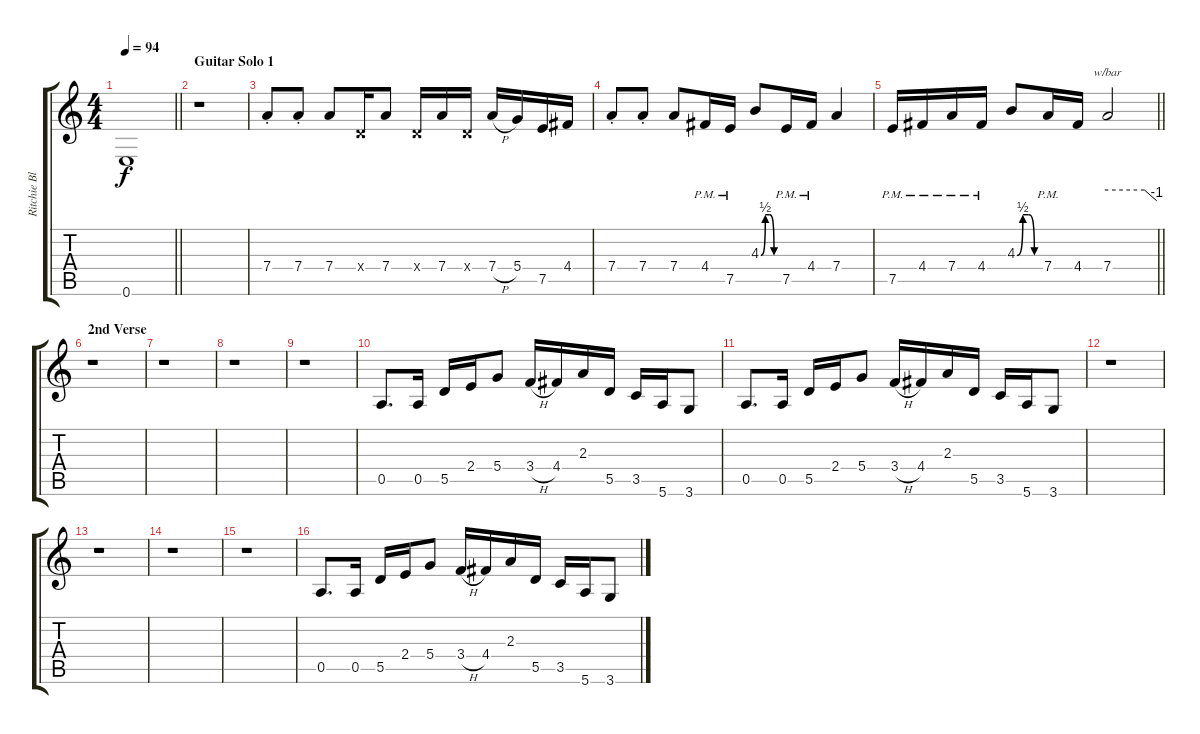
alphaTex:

\track ("Ritchie Blackmore (Lead)" "Ritchie Bl") {instrument overdrivenguitar}
\staff {score tabs}
\tuning (E4 B3 G3 D3 A2 E2) {hide}
\ts (4 4)
\tempo 94
\clef g2
\barLineRight lightlight
\ks c
0.6{t}.1{dy f} |
\section ("" "Guitar Solo 1")
r.1 |
7.4{st}.8{volume 14} 7.4{st}.8 7.4.8 0.4{x}.16 7.4.8 0.4{x}.16 7.4.16 0.4{x}.16 7.4{h}.16 5.4.16 7.5.16 4.4.16 |
7.4{st}.8 7.4{st}.8 7.4.8 4.4{pm}.16 7.5{pm}.16 4.3{be (custom 0 0 15 2 30 2 45 0 60 0)}.8 7.5{pm}.16 4.4{pm}.16 7.4.4 |
\barLineRight lightlight
7.5{pm}.16 4.4{pm}.16 7.4{pm}.16 4.4{pm}.16 4.3{be (custom 0 0 15 2 30 2 45 0 60 0)}.8 7.4{pm}.16 4.4.16 7.4.2{tbe (custom default 0 0 45 0 60 -4)} |
\section ("" "2nd Verse")
r.1 |
r.1 |
r.1 |
r.1 |
0.5.8{d} 0.5.16 5.5.16 2.4.16 5.4.8 3.4{h}.16 4.4.16 2.3.16 5.5.16 3.5.16 5.6.16 3.6.8 |
0.5.8{d} 0.5.16 5.5.16 2.4.16 5.4.8 3.4{h}.16 4.4.16 2.3.16 5.5.16 3.5.16 5.6.16 3.6.8 |
r.1 |
r.1 |
r.1 |
r.1 |
0.5.8{d} 0.5.16 5.5.16 2.4.16 5.4.8 3.4{h}.16 4.4.16 2.3.16 5.5.16 3.5.16 5.6.16 3.6.8
